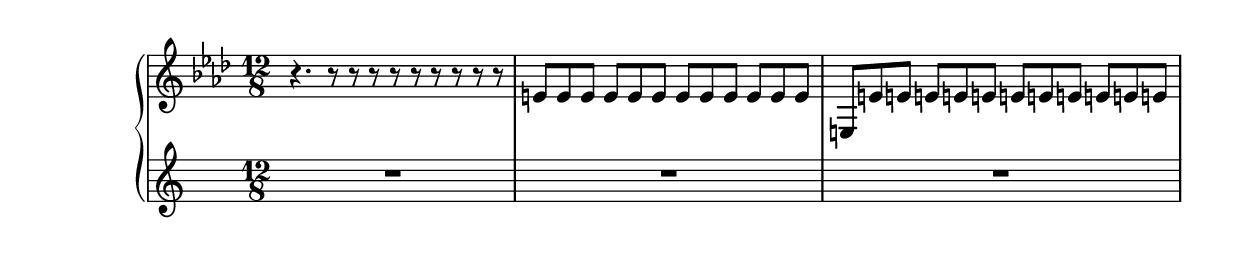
\header {
  texidoc = "Because @code{BarLine} grobs take their
extra-positioning-height from their neighbors via the
@code{pure-from-neighbor-interface}, the left edge of an
accidental should never fall to the left of the right
edge of a bar line.  This spacing should also take place when
@code{SpanBar} grobs are present.
"
}

\version "2.19.21"

upper = \relative {
  \key f \minor \time 12/8 
  r4. r8 r r r r r r r r 
  e'8 e e e e e e e e e e e 
  e, e'! e! e! e! e! e! e! e! e! e! e!
}

lower = { R1. R1. R1. }

\new PianoStaff << \new Staff \upper \new Staff \lower >>

